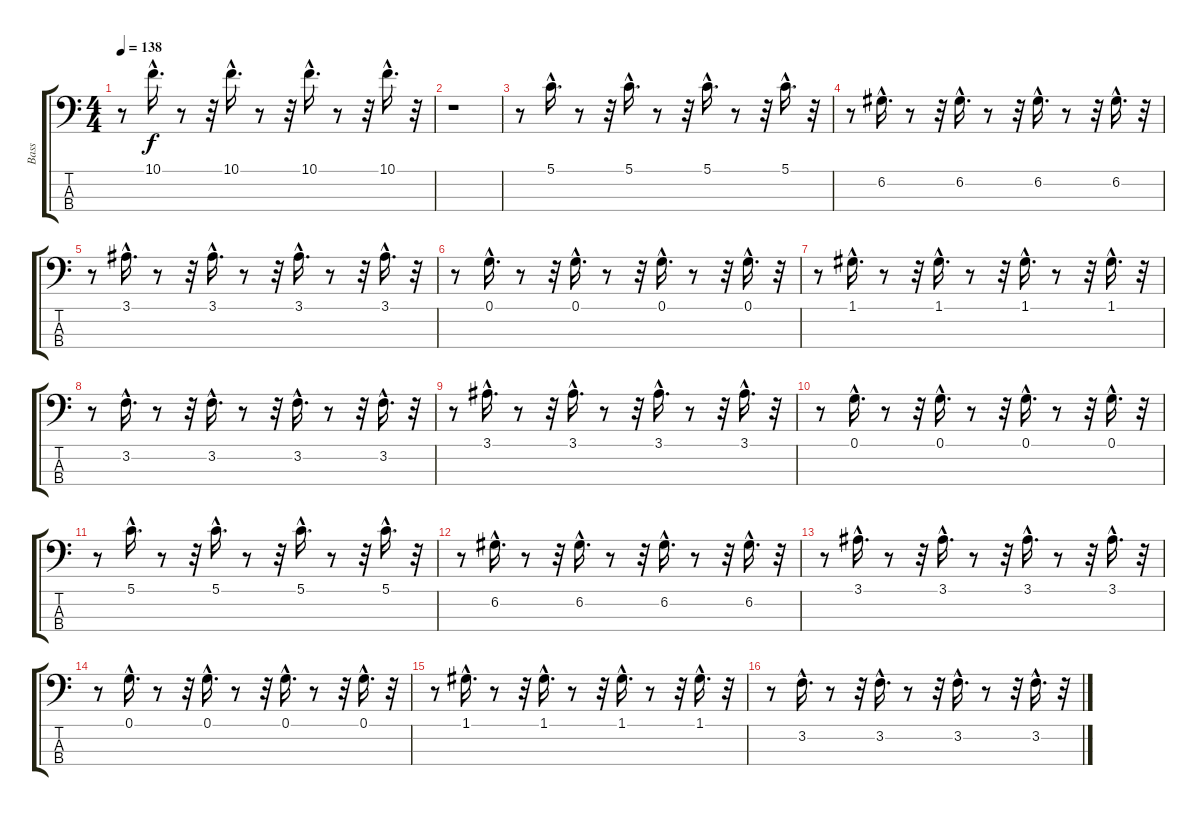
\track ("Bass" "Bass") {instrument synthbass1}
\staff {score tabs}
\tuning (G2 D2 A1 E1) {hide}
\ts (4 4)
\tempo 138
\clef f4
\ks c
r.8{dy f} 10.1{hac}.16{d} r.8 r.32 10.1{hac}.16{d} r.8 r.32 10.1{hac}.16{d} r.8 r.32 10.1{hac}.16{d} r.32 |
r.1 |
r.8 5.1{hac}.16{d} r.8 r.32 5.1{hac}.16{d} r.8 r.32 5.1{hac}.16{d} r.8 r.32 5.1{hac}.16{d} r.32 |
r.8 6.2{hac}.16{d} r.8 r.32 6.2{hac}.16{d} r.8 r.32 6.2{hac}.16{d} r.8 r.32 6.2{hac}.16{d} r.32 |
r.8 3.1{hac}.16{d} r.8 r.32 3.1{hac}.16{d} r.8 r.32 3.1{hac}.16{d} r.8 r.32 3.1{hac}.16{d} r.32 |
r.8 0.1{hac}.16{d} r.8 r.32 0.1{hac}.16{d} r.8 r.32 0.1{hac}.16{d} r.8 r.32 0.1{hac}.16{d} r.32 |
r.8 1.1{hac}.16{d} r.8 r.32 1.1{hac}.16{d} r.8 r.32 1.1{hac}.16{d} r.8 r.32 1.1{hac}.16{d} r.32 |
r.8 3.2{hac}.16{d} r.8 r.32 3.2{hac}.16{d} r.8 r.32 3.2{hac}.16{d} r.8 r.32 3.2{hac}.16{d} r.32 |
r.8 3.1{hac}.16{d} r.8 r.32 3.1{hac}.16{d} r.8 r.32 3.1{hac}.16{d} r.8 r.32 3.1{hac}.16{d} r.32 |
r.8 0.1{hac}.16{d} r.8 r.32 0.1{hac}.16{d} r.8 r.32 0.1{hac}.16{d} r.8 r.32 0.1{hac}.16{d} r.32 |
r.8 5.1{hac}.16{d} r.8 r.32 5.1{hac}.16{d} r.8 r.32 5.1{hac}.16{d} r.8 r.32 5.1{hac}.16{d} r.32 |
r.8 6.2{hac}.16{d} r.8 r.32 6.2{hac}.16{d} r.8 r.32 6.2{hac}.16{d} r.8 r.32 6.2{hac}.16{d} r.32 |
r.8 3.1{hac}.16{d} r.8 r.32 3.1{hac}.16{d} r.8 r.32 3.1{hac}.16{d} r.8 r.32 3.1{hac}.16{d} r.32 |
r.8 0.1{hac}.16{d} r.8 r.32 0.1{hac}.16{d} r.8 r.32 0.1{hac}.16{d} r.8 r.32 0.1{hac}.16{d} r.32 |
r.8 1.1{hac}.16{d} r.8 r.32 1.1{hac}.16{d} r.8 r.32 1.1{hac}.16{d} r.8 r.32 1.1{hac}.16{d} r.32 |
r.8 3.2{hac}.16{d} r.8 r.32 3.2{hac}.16{d} r.8 r.32 3.2{hac}.16{d} r.8 r.32 3.2{hac}.16{d} r.32
